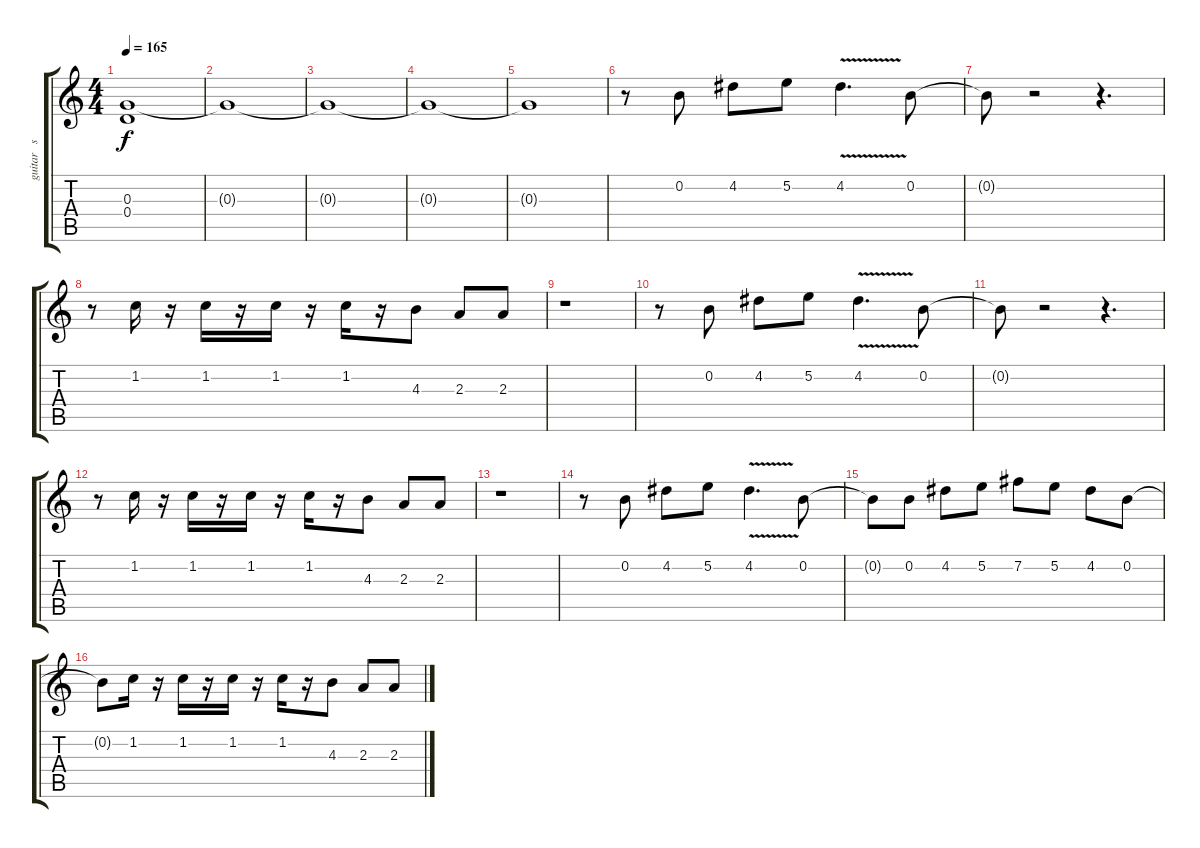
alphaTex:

\track ("guitar   solo   one" "guitar   s") {instrument overdrivenguitar}
\staff {score tabs}
\tuning (E4 B3 G3 D3 A2 E2) {hide}
\ts (4 4)
\tempo 165
\clef g2
\ks c
(0.3{t} 0.4).1{dy f volume 10} |
0.3{t}.1{volume 9} |
0.3{t}.1{volume 8} |
0.3{t}.1{volume 7} |
0.3{t}.1{volume 6} |
r.8{volume 13 balance 2} 0.2.8 4.2.8 5.2.8 4.2{v}.4{d} 0.2.8 |
0.2{t}.8 r.2 r.4{d} |
r.8 1.2.16 r.16 1.2.16 r.16 1.2.16 r.16 1.2.16 r.16 4.3.8 2.3.8 2.3.8 |
r.1 |
r.8 0.2.8 4.2.8 5.2.8 4.2{v}.4{d} 0.2.8 |
0.2{t}.8 r.2 r.4{d} |
r.8 1.2.16 r.16 1.2.16 r.16 1.2.16 r.16 1.2.16 r.16 4.3.8 2.3.8 2.3.8 |
r.1 |
r.8 0.2.8 4.2.8 5.2.8 4.2{v}.4{d} 0.2.8 |
0.2{t}.8 0.2.8 4.2.8 5.2.8 7.2.8 5.2.8 4.2.8 0.2.8 |
0.2{t}.8 1.2.16 r.16 1.2.16 r.16 1.2.16 r.16 1.2.16 r.16 4.3.8 2.3.8 2.3.8
